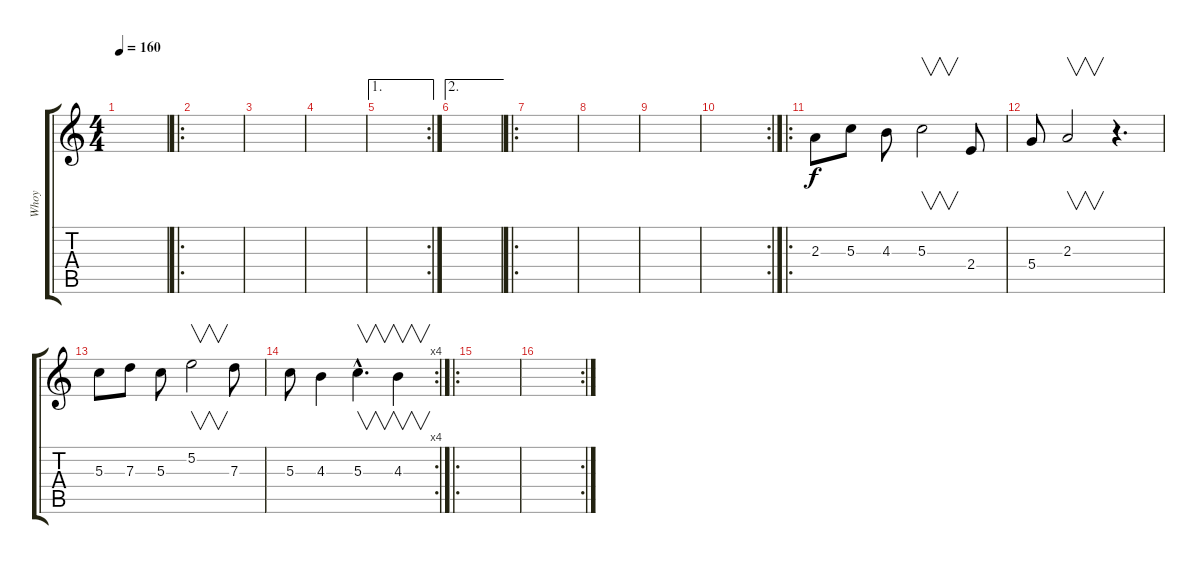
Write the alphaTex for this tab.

\track ("Whoy" "Whoy") {instrument distortionguitar}
\staff {score tabs}
\tuning (E4 B3 G3 D3 A2 E2) {hide}
\ts (4 4)
\tempo 160
\clef g2
\ks c
|
\ro
|
|
|
\ae 1
\rc 2
|
\ae 2
|
\ro
|
|
|
\rc 2
|
\ro
2.3.8 5.3.8 4.3.8 5.3.2{v} 2.4.8 |
5.4.8 2.3.2{v} r.4{d} |
5.3.8 7.3.8 5.3.8 5.2.2{v} 7.3.8 |
\rc 4
5.3.8 4.3.4 5.3{hac}.4{v d} 4.3.4{v} |
\ro
|
\rc 2
